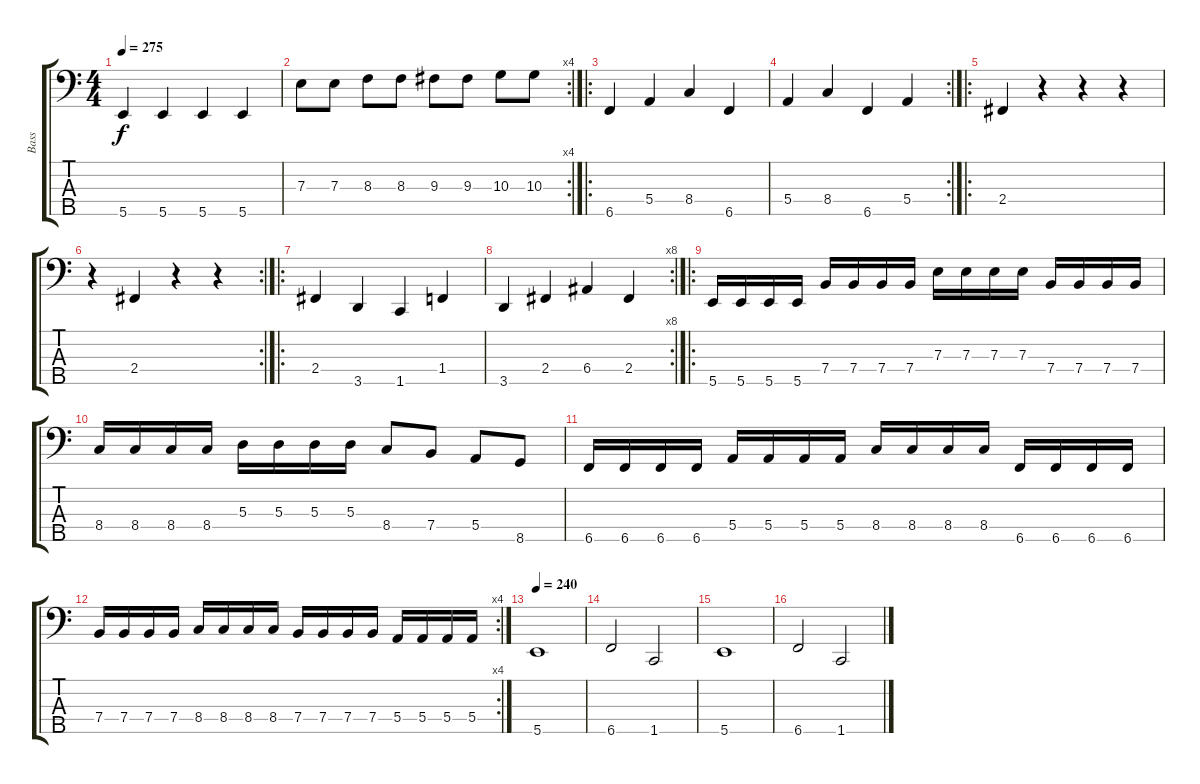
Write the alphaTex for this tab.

\track ("Bass" "Bass") {instrument electricbassfinger}
\staff {score tabs}
\tuning (G2 D2 A1 E1 B0) {hide}
\ts (4 4)
\tempo 275
\clef f4
\ks c
5.5.4{dy f} 5.5.4 5.5.4 5.5.4 |
\rc 4
7.3.8 7.3.8 8.3.8 8.3.8 9.3.8 9.3.8 10.3.8 10.3.8 |
\ro
6.5.4 5.4.4 8.4.4 6.5.4 |
\rc 2
5.4.4 8.4.4 6.5.4 5.4.4 |
\ro
2.4.4 r.4 r.4 r.4 |
\rc 2
r.4 2.4.4 r.4 r.4 |
\ro
2.4.4 3.5.4 1.5.4 1.4.4 |
\rc 8
3.5.4 2.4.4 6.4.4 2.4.4 |
\ro
5.5.16 5.5.16 5.5.16 5.5.16 7.4.16 7.4.16 7.4.16 7.4.16 7.3.16 7.3.16 7.3.16 7.3.16 7.4.16 7.4.16 7.4.16 7.4.16 |
8.4.16 8.4.16 8.4.16 8.4.16 5.3.16 5.3.16 5.3.16 5.3.16 8.4.8 7.4.8 5.4.8 8.5.8 |
6.5.16 6.5.16 6.5.16 6.5.16 5.4.16 5.4.16 5.4.16 5.4.16 8.4.16 8.4.16 8.4.16 8.4.16 6.5.16 6.5.16 6.5.16 6.5.16 |
\rc 4
7.4.16 7.4.16 7.4.16 7.4.16 8.4.16 8.4.16 8.4.16 8.4.16 7.4.16 7.4.16 7.4.16 7.4.16 5.4.16 5.4.16 5.4.16 5.4.16 |
\tempo 240
5.5.1 |
6.5.2 1.5.2 |
5.5.1 |
6.5.2 1.5.2
